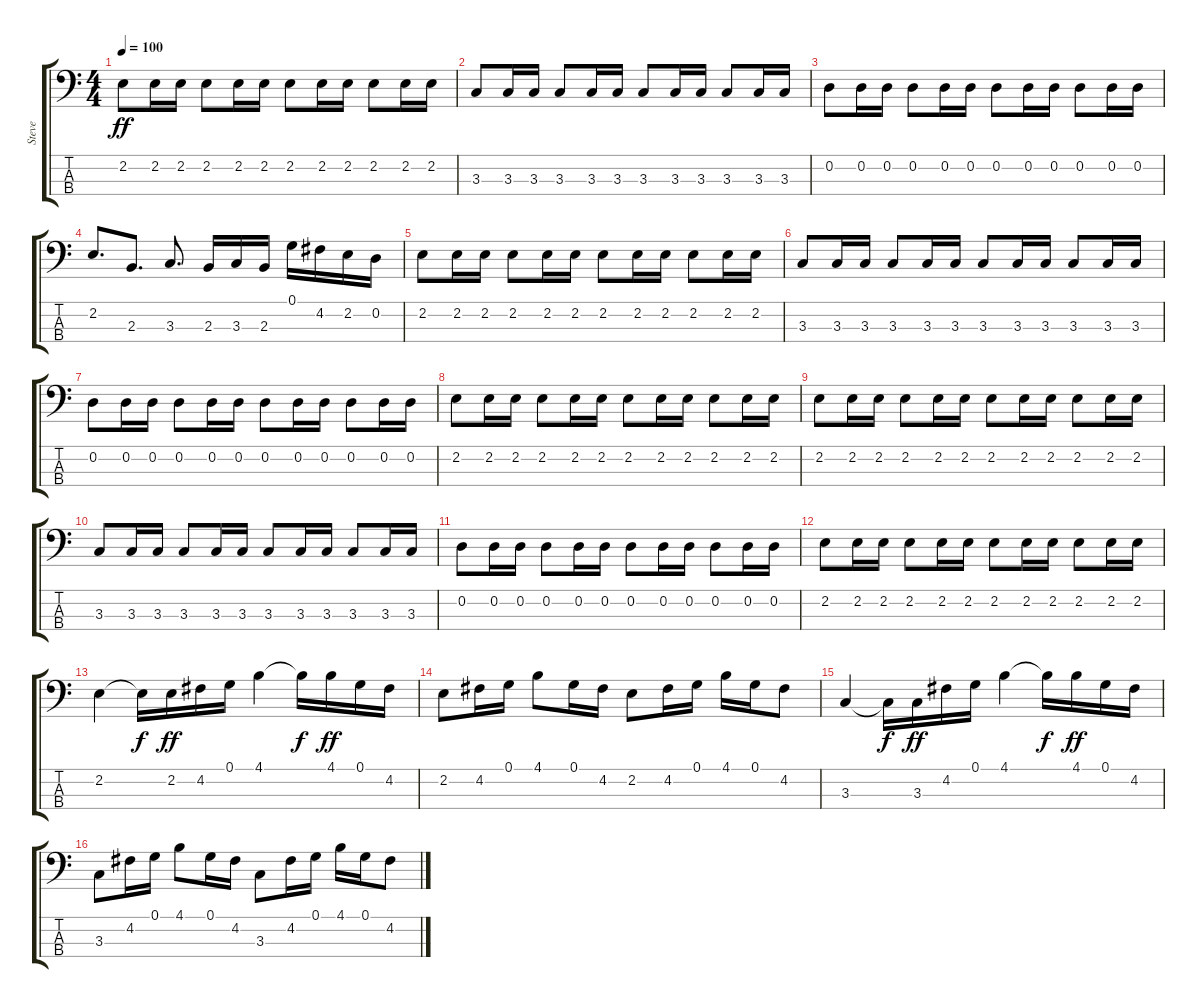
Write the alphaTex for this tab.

\track ("Steve" "Steve") {instrument electricbassfinger}
\staff {score tabs}
\tuning (G2 D2 A1 E1) {hide}
\ts (4 4)
\tempo 100
\clef f4
\ks c
2.2.8{dy ff} 2.2.16 2.2.16 2.2.8 2.2.16 2.2.16 2.2.8 2.2.16 2.2.16 2.2.8 2.2.16 2.2.16 |
3.3.8 3.3.16 3.3.16 3.3.8 3.3.16 3.3.16 3.3.8 3.3.16 3.3.16 3.3.8 3.3.16 3.3.16 |
0.2.8 0.2.16 0.2.16 0.2.8 0.2.16 0.2.16 0.2.8 0.2.16 0.2.16 0.2.8 0.2.16 0.2.16 |
2.2.8{d} 2.3.8{d} 3.3.8{d} 2.3.16 3.3.16 2.3.16 0.1.16 4.2.16 2.2.16 0.2.16 |
2.2.8 2.2.16 2.2.16 2.2.8 2.2.16 2.2.16 2.2.8 2.2.16 2.2.16 2.2.8 2.2.16 2.2.16 |
3.3.8 3.3.16 3.3.16 3.3.8 3.3.16 3.3.16 3.3.8 3.3.16 3.3.16 3.3.8 3.3.16 3.3.16 |
0.2.8 0.2.16 0.2.16 0.2.8 0.2.16 0.2.16 0.2.8 0.2.16 0.2.16 0.2.8 0.2.16 0.2.16 |
2.2.8 2.2.16 2.2.16 2.2.8 2.2.16 2.2.16 2.2.8 2.2.16 2.2.16 2.2.8 2.2.16 2.2.16 |
2.2.8 2.2.16 2.2.16 2.2.8 2.2.16 2.2.16 2.2.8 2.2.16 2.2.16 2.2.8 2.2.16 2.2.16 |
3.3.8 3.3.16 3.3.16 3.3.8 3.3.16 3.3.16 3.3.8 3.3.16 3.3.16 3.3.8 3.3.16 3.3.16 |
0.2.8 0.2.16 0.2.16 0.2.8 0.2.16 0.2.16 0.2.8 0.2.16 0.2.16 0.2.8 0.2.16 0.2.16 |
2.2.8 2.2.16 2.2.16 2.2.8 2.2.16 2.2.16 2.2.8 2.2.16 2.2.16 2.2.8 2.2.16 2.2.16 |
2.2.4 2.2{t}.16{dy f} 2.2.16{dy ff} 4.2.16 0.1.16 4.1.4 4.1{t}.16{dy f} 4.1.16{dy ff} 0.1.16 4.2.16 |
2.2.8 4.2.16 0.1.16 4.1.8 0.1.16 4.2.16 2.2.8 4.2.16 0.1.16 4.1.16 0.1.16 4.2.8 |
3.3.4 3.3{t}.16{dy f} 3.3.16{dy ff} 4.2.16 0.1.16 4.1.4 4.1{t}.16{dy f} 4.1.16{dy ff} 0.1.16 4.2.16 |
3.3.8 4.2.16 0.1.16 4.1.8 0.1.16 4.2.16 3.3.8 4.2.16 0.1.16 4.1.16 0.1.16 4.2.8
